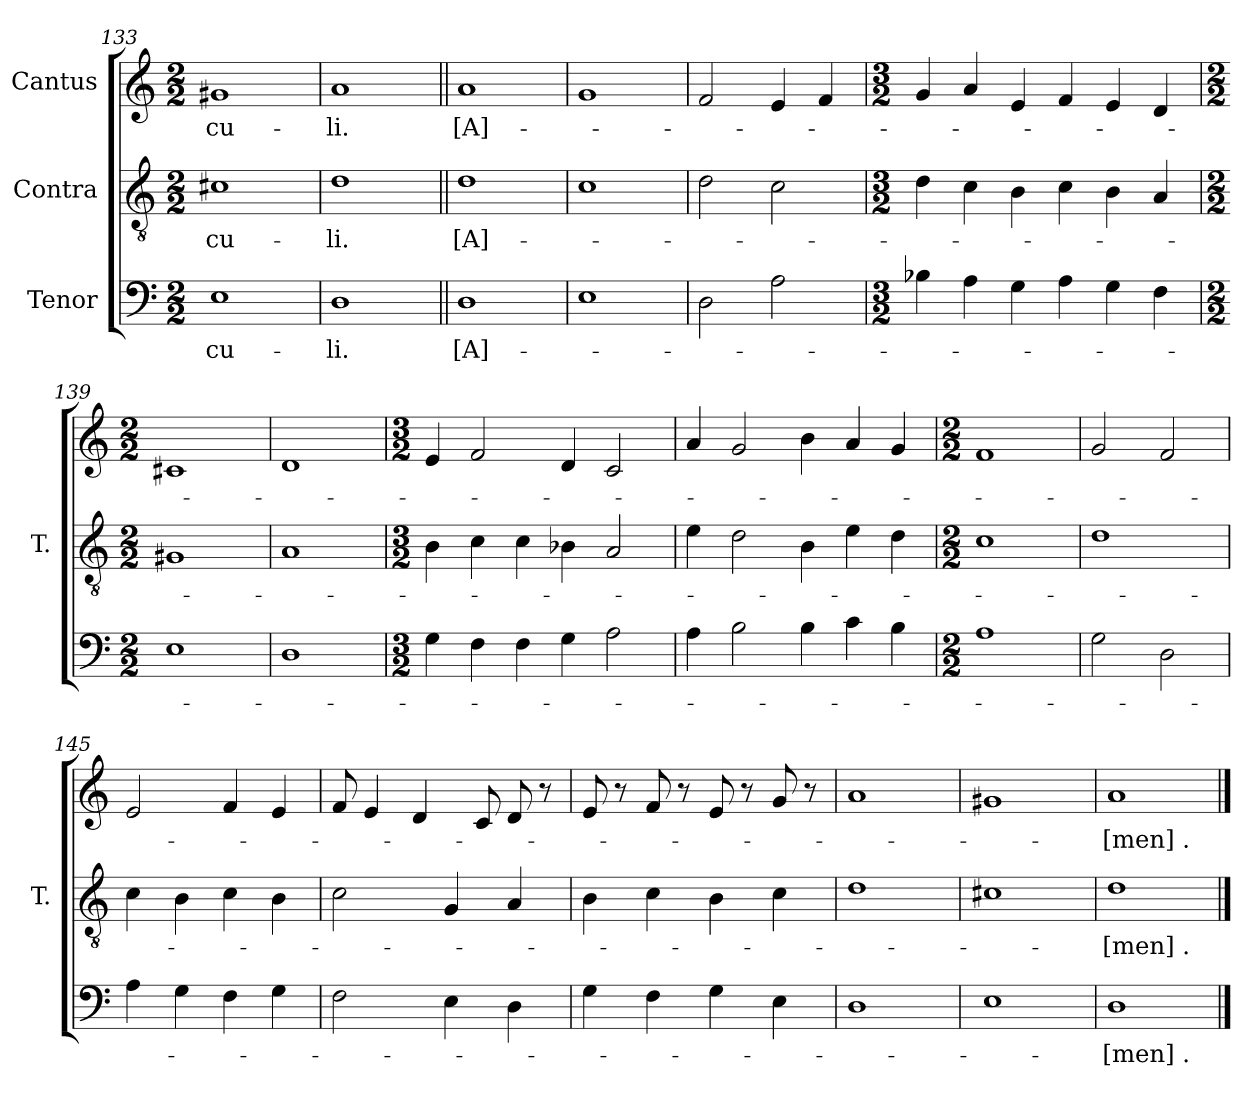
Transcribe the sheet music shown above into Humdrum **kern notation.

**kern	**text	**kern	**text	**kern	**text
*part3	*part3	*part2	*part2	*part1	*part1
*staff3	*staff3	*staff2	*staff2	*staff1	*staff1
*I"Tenor	*	*I"Contra	*	*I"Cantus	*
*	*	*I'T.	*	*	*
*clefF4	*	*clefGv2	*	*clefG2	*
*	*	*ITrd7c12	*	*	*
*k[]	*	*k[]	*	*k[]	*
*C:	*	*C:	*	*C:	*
*M2/2	*	*M2/2	*	*M2/2	*
=133	=133	=133	=133	=133	=133
!	!LO:LY:b:color=#000000	!	!LO:LY:b:color=#000000	!	!LO:LY:b:color=#000000
1Ei\	-cu-	1C#Xi\	-cu-	1g#Xi/	-cu-
=134	=134	=134	=134	=134	=134
!	!LO:LY:b:color=#000000	!	!LO:LY:b:color=#000000	!	!LO:LY:b:color=#000000
1Di\	-li.	1Di\	-li.	1ai/	-li.
=135||	=135||	=135||	=135||	=135||	=135||
!	!LO:LY:b:color=#000000	!	!LO:LY:b:color=#000000	!	!LO:LY:b:color=#000000
1Di\	[A]-	1Di\	[A]-	1ai/	[A]-
=136	=136	=136	=136	=136	=136
1Ei\	.	1Ci\	.	1gi/	.
!!LO:PB:g=z
=137	=137	=137	=137	=137	=137
2Di\	.	2Di\	.	2fi/	.
2Ai\	.	2Ci\	.	4ei/	.
.	.	.	.	4fi/	.
=138	=138	=138	=138	=138	=138
*M3/2	*	*M3/2	*	*M3/2	*
4B-Xi\	.	4Di\	.	4gi/	.
4Ai\	.	4Ci\	.	4ai/	.
4Gi\	.	4BBi\	.	4ei/	.
4Ai\	.	4Ci\	.	4fi/	.
4Gi\	.	4BBi\	.	4ei/	.
4Fi\	.	4AAi/	.	4di/	.
=139	=139	=139	=139	=139	=139
*M2/2	*	*M2/2	*	*M2/2	*
1Ei\	.	1GG#Xi/	.	1c#Xi/	.
=140	=140	=140	=140	=140	=140
1Di\	.	1AAi/	.	1di/	.
=141	=141	=141	=141	=141	=141
*M3/2	*	*M3/2	*	*M3/2	*
4Gi\	.	4BBi\	.	4ei/	.
4Fi\	.	4Ci\	.	2fi/	.
4Fi\	.	4Ci\	.	.	.
4Gi\	.	4BB-Xi\	.	4di/	.
2Ai\	.	2AAi/	.	2ci/	.
!!LO:LB:g=z
=142	=142	=142	=142	=142	=142
4Ai\	.	4Ei\	.	4ai/	.
2Bi\	.	2Di\	.	2gi/	.
4Bi\	.	4BBi\	.	4bi\	.
4ci\	.	4Ei\	.	4ai/	.
4Bi\	.	4Di\	.	4gi/	.
=143	=143	=143	=143	=143	=143
*M2/2	*	*M2/2	*	*M2/2	*
1Ai\	.	1Ci\	.	1fi/	.
=144	=144	=144	=144	=144	=144
2Gi\	.	1Di\	.	2gi/	.
2Di\	.	.	.	2fi/	.
=145	=145	=145	=145	=145	=145
4Ai\	.	4Ci\	.	2ei/	.
4Gi\	.	4BBi\	.	.	.
4Fi\	.	4Ci\	.	4fi/	.
4Gi\	.	4BBi\	.	4ei/	.
!!LO:LB:g=z
=146	=146	=146	=146	=146	=146
2Fi\	.	2Ci\	.	8fi/L	.
.	.	.	.	4ei/	.
.	.	.	.	4di/	.
4Ei\	.	4GGi/	.	.	.
.	.	.	.	8ci/L	.
4Di\	.	4AAi/	.	8di/J	.
.	.	.	.	8r	.
=147	=147	=147	=147	=147	=147
4Gi\	.	4BBi\	.	8ei/L	.
.	.	.	.	8r	.
4Fi\	.	4Ci\	.	8fi/L	.
.	.	.	.	8r	.
4Gi\	.	4BBi\	.	8ei/L	.
.	.	.	.	8r	.
4Ei\	.	4Ci\	.	8gi/L	.
.	.	.	.	8r	.
=148	=148	=148	=148	=148	=148
1Di\	.	1Di\	.	1ai/	.
=149	=149	=149	=149	=149	=149
1Ei\	.	1C#Xi\	.	1g#Xi/	.
=150	=150	=150	=150	=150	=150
!	!LO:LY:b:color=#000000	!	!LO:LY:b:color=#000000	!	!LO:LY:b:color=#000000
1Di\	-[men].	1Di\	-[men].	1ai/	-[men].
==	==	==	==	==	==
*-	*-	*-	*-	*-	*-
